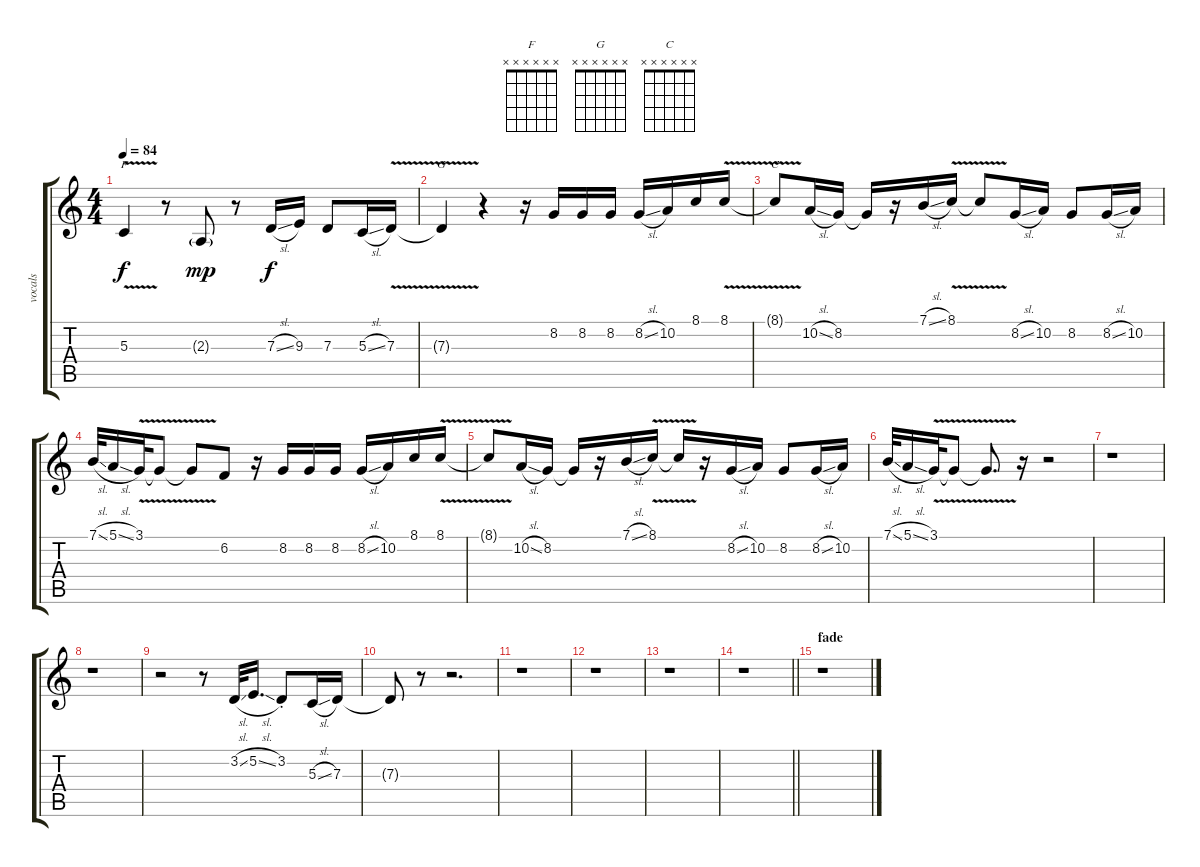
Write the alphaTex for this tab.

\track ("vocals" "vocals") {instrument lead2sawtooth}
\staff {score tabs}
\tuning (E4 B3 G3 D3 A2 E2) {hide}
\chord ("F" x x x x x x)
\chord ("G" x x x x x x)
\chord ("C" x x x x x x)
\ts (4 4)
\tempo 84
\clef g2
\ks c
5.3{v}.4{ch "F" dy f} r.8 2.3{g}.8{dy mp} r.8 7.3{sl}.16{dy f} 9.3.16 7.3.8 5.3{sl}.16 7.3{v}.16 |
7.3{t}.4{ch "G"} r.4 r.16 8.2.16 8.2.16 8.2.16 8.2{sl}.16 10.2.16 8.1.16 8.1{v}.16 |
8.1{t}.8{ch "C"} 10.2{sl}.16 8.2.16 8.2{t}.16 r.16 7.1{sl}.16 8.1{v}.16 8.1{t}.8 8.2{sl}.16 10.2.16 8.2.8 8.2{sl}.16 10.2.16 |
7.1{sl}.32 5.1{sl}.16 3.1{v}.32 3.1{v t}.8 3.1{t}.8 6.2.8 r.16 8.2.16 8.2.16 8.2.16 8.2{sl}.16 10.2.16 8.1.16 8.1{v}.16 |
8.1{t}.8 10.2{sl}.16 8.2.16 8.2{t}.16 r.16 7.1{sl}.16 8.1{v}.16 8.1{t}.16 r.16 8.2{sl}.16 10.2.16 8.2.8 8.2{sl}.16 10.2.16 |
7.1{sl}.32 5.1{sl}.16 3.1{v}.32 3.1{v t}.8 3.1{t}.8{d} r.16 r.2 |
r.1 |
r.1 |
r.2 r.8 3.2{sl}.32 5.2{sl}.16{d} 3.2{st}.8 5.3{sl}.16 7.3.16 |
7.3{t}.8 r.8 r.2{d} |
r.1 |
r.1 |
r.1 |
\barLineRight lightlight
r.1 |
\section ("" "fade")
r.1
